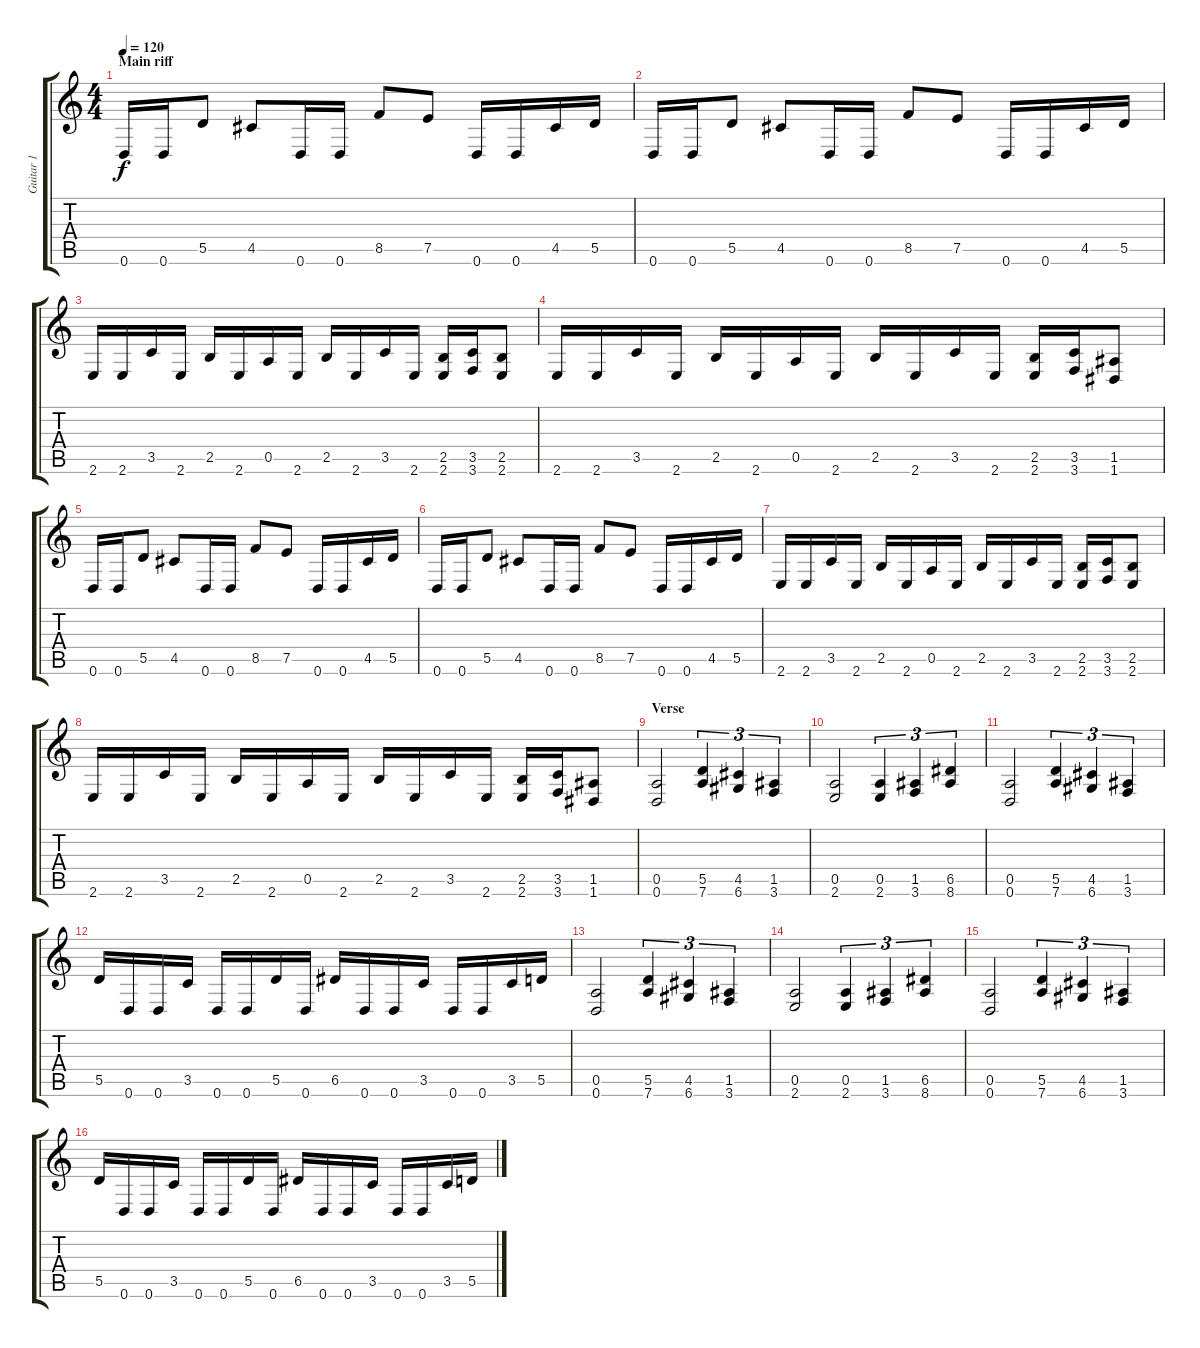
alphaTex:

\track ("Guitar 1" "Guitar 1") {instrument distortionguitar}
\staff {score tabs}
\tuning (E4 B3 G3 D3 A2 D2) {hide}
\ts (4 4)
\section ("" "Main riff")
\tempo 120
\clef g2
\ks c
0.6.16{dy f} 0.6.16 5.5.8 4.5.8 0.6.16 0.6.16 8.5.8 7.5.8 0.6.16 0.6.16 4.5.16 5.5.16 |
0.6.16 0.6.16 5.5.8 4.5.8 0.6.16 0.6.16 8.5.8 7.5.8 0.6.16 0.6.16 4.5.16 5.5.16 |
2.6.16 2.6.16 3.5.16 2.6.16 2.5.16 2.6.16 0.5.16 2.6.16 2.5.16 2.6.16 3.5.16 2.6.16 (2.5 2.6).16 (3.5 3.6).16 (2.5 2.6).8 |
2.6.16 2.6.16 3.5.16 2.6.16 2.5.16 2.6.16 0.5.16 2.6.16 2.5.16 2.6.16 3.5.16 2.6.16 (2.5 2.6).16 (3.5 3.6).16 (1.5 1.6).8 |
0.6.16 0.6.16 5.5.8 4.5.8 0.6.16 0.6.16 8.5.8 7.5.8 0.6.16 0.6.16 4.5.16 5.5.16 |
0.6.16 0.6.16 5.5.8 4.5.8 0.6.16 0.6.16 8.5.8 7.5.8 0.6.16 0.6.16 4.5.16 5.5.16 |
2.6.16 2.6.16 3.5.16 2.6.16 2.5.16 2.6.16 0.5.16 2.6.16 2.5.16 2.6.16 3.5.16 2.6.16 (2.5 2.6).16 (3.5 3.6).16 (2.5 2.6).8 |
2.6.16 2.6.16 3.5.16 2.6.16 2.5.16 2.6.16 0.5.16 2.6.16 2.5.16 2.6.16 3.5.16 2.6.16 (2.5 2.6).16 (3.5 3.6).16 (1.5 1.6).8 |
\section ("" "Verse")
(0.5 0.6).2 (5.5 7.6).4{tu (3 2)} (4.5 6.6).4{tu (3 2)} (1.5 3.6).4{tu (3 2)} |
(0.5 2.6).2 (0.5 2.6).4{tu (3 2)} (1.5 3.6).4{tu (3 2)} (6.5 8.6).4{tu (3 2)} |
(0.5 0.6).2 (5.5 7.6).4{tu (3 2)} (4.5 6.6).4{tu (3 2)} (1.5 3.6).4{tu (3 2)} |
5.5.16 0.6.16 0.6.16 3.5.16 0.6.16 0.6.16 5.5.16 0.6.16 6.5.16 0.6.16 0.6.16 3.5.16 0.6.16 0.6.16 3.5.16 5.5.16 |
(0.5 0.6).2 (5.5 7.6).4{tu (3 2)} (4.5 6.6).4{tu (3 2)} (1.5 3.6).4{tu (3 2)} |
(0.5 2.6).2 (0.5 2.6).4{tu (3 2)} (1.5 3.6).4{tu (3 2)} (6.5 8.6).4{tu (3 2)} |
(0.5 0.6).2 (5.5 7.6).4{tu (3 2)} (4.5 6.6).4{tu (3 2)} (1.5 3.6).4{tu (3 2)} |
5.5.16 0.6.16 0.6.16 3.5.16 0.6.16 0.6.16 5.5.16 0.6.16 6.5.16 0.6.16 0.6.16 3.5.16 0.6.16 0.6.16 3.5.16 5.5.16
